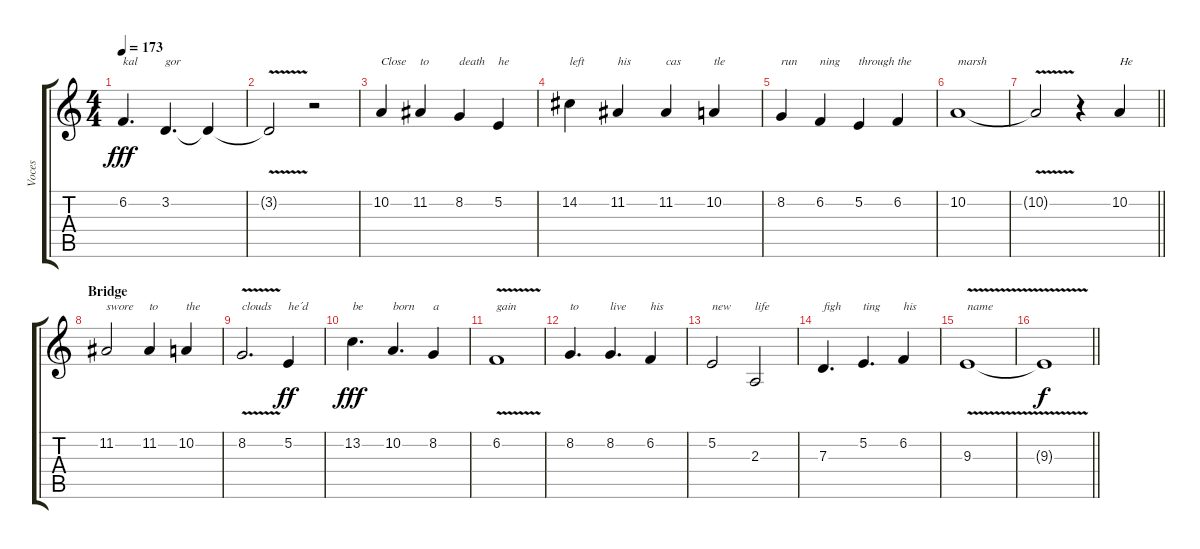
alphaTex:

\track ("Voces" "Voces") {instrument stringensemble1}
\staff {score tabs}
\tuning (E4 B3 G3 D3 A2 E2) {hide}
\ts (4 4)
\tempo 173
\clef g2
\ks c
6.2.4{d txt "kal" dy fff} 3.2.4{d txt "gor"} 3.2{t}.4 |
3.2{v t}.2 r.2 |
10.2.4{txt "Close"} 11.2.4{txt "to"} 8.2.4{txt "death"} 5.2.4{txt "he"} |
14.2.4{txt "left"} 11.2.4{txt "his"} 11.2.4{txt "cas"} 10.2.4{txt "tle"} |
8.2.4{txt "run"} 6.2.4{txt "ning"} 5.2.4{txt "through"} 6.2.4{txt "the"} |
10.2.1{txt "marsh"} |
\barLineRight lightlight
10.2{v t}.2 r.4 10.2.4{txt "He"} |
\section ("" "Bridge")
11.2.2{txt "swore"} 11.2.4{txt "to"} 10.2.4{txt "the"} |
8.2{v}.2{d txt "clouds"} 5.2.4{txt "he´d" dy ff} |
13.2.4{d txt "be" dy fff} 10.2.4{d txt "born"} 8.2.4{txt "a"} |
6.2{v}.1{txt "gain"} |
8.2.4{d txt "to"} 8.2.4{d txt "live"} 6.2.4{txt "his"} |
5.2.2{txt "new"} 2.3.2{txt "life"} |
7.3.4{d txt "figh"} 5.2.4{d txt "ting"} 6.2.4{txt "his"} |
9.3{v}.1{txt "name"} |
\barLineRight lightlight
9.3{v t}.1{dy f}
